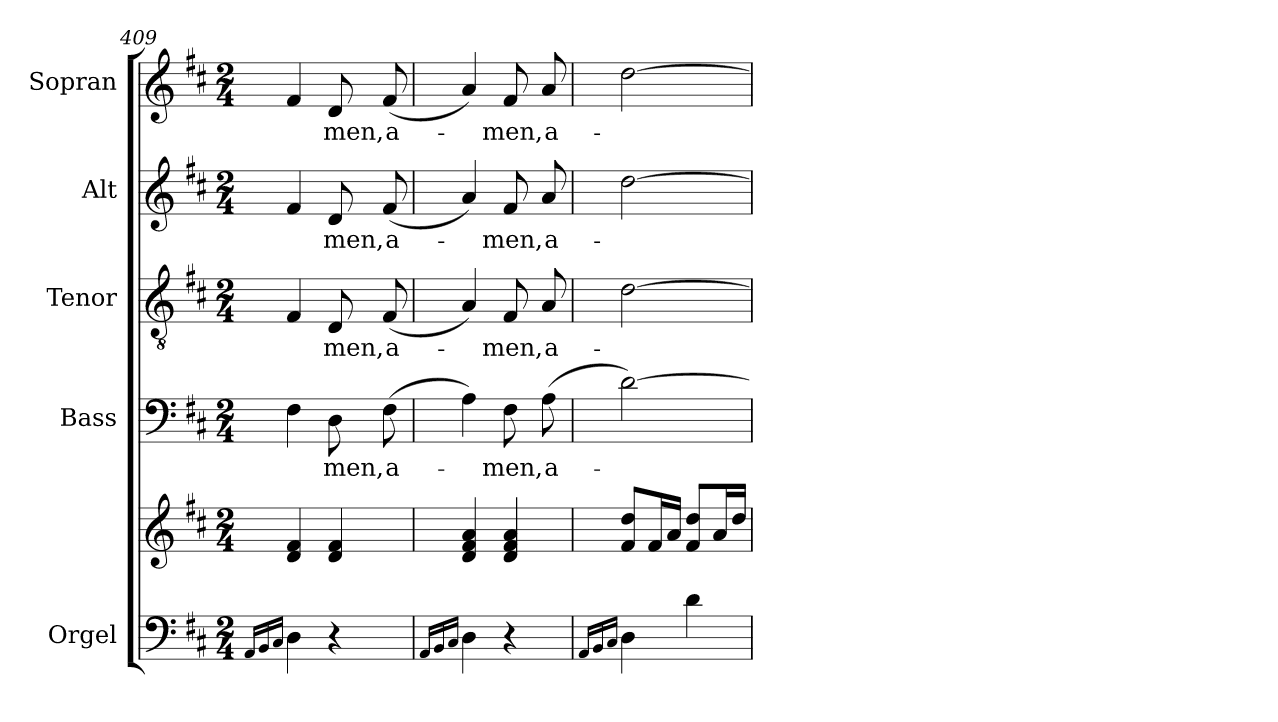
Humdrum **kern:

**kern	**kern	**kern	**text	**kern	**text	**kern	**text	**kern	**text
*part5	*part5	*part4	*part4	*part3	*part3	*part2	*part2	*part1	*part1
*staff6	*staff5	*staff4	*staff4	*staff3	*staff3	*staff2	*staff2	*staff1	*staff1
*I"Orgel	*	*I"Bass	*	*I"Tenor	*	*I"Alt	*	*I"Sopran	*
*I'Org.	*	*I'B.	*	*I'T.	*	*I'A.	*	*I'S.	*
*clefF4	*clefG2	*clefF4	*	*clefGv2	*	*clefG2	*	*clefG2	*
*k[f#c#]	*k[f#c#]	*k[f#c#]	*	*k[f#c#]	*	*k[f#c#]	*	*k[f#c#]	*
*D:	*D:	*D:	*	*D:	*	*D:	*	*D:	*
*M2/4	*M2/4	*M2/4	*	*M2/4	*	*M2/4	*	*M2/4	*
=409	=409	=409	=409	=409	=409	=409	=409	=409	=409
16qAA/LL	.	.	.	.	.	.	.	.	.
16qBB/	.	.	.	.	.	.	.	.	.
16qC#/JJ	.	.	.	.	.	.	.	.	.
4D\	4d/ 4f#/	4F#\	.	4F#/	.	4f#/	.	4f#/	.
!	!	!	!LO:LY:b	!	!LO:LY:b	!	!LO:LY:b	!	!LO:LY:b
4r	4d/ 4f#/	8D\	-men,	8D/	-men,	8d/	-men,	8d/	-men,
!	!	!	!LO:LY:b	!	!LO:LY:b	!	!LO:LY:b	!	!LO:LY:b
.	.	(>8F#\	a-	(<8F#/	a-	(<8f#/	a-	(<8f#/	a-
=410	=410	=410	=410	=410	=410	=410	=410	=410	=410
16qAA/LL	.	.	.	.	.	.	.	.	.
16qBB/	.	.	.	.	.	.	.	.	.
16qC#/JJ	.	.	.	.	.	.	.	.	.
4D\	4d/ 4f#/ 4a/	4A\)	.	4A/)	.	4a/)	.	4a/)	.
!	!	!	!LO:LY:b	!	!LO:LY:b	!	!LO:LY:b	!	!LO:LY:b
4r	4d/ 4f#/ 4a/	8F#\	-men,	8F#/	-men,	8f#/	-men,	8f#/	-men,
!	!	!	!LO:LY:b	!	!LO:LY:b	!	!LO:LY:b	!	!LO:LY:b
.	.	(>8A\	a-	8A/	a-	8a/	a-	8a/	a-
=411	=411	=411	=411	=411	=411	=411	=411	=411	=411
16qAA/LL	.	.	.	.	.	.	.	.	.
16qBB/	.	.	.	.	.	.	.	.	.
16qC#/JJ	.	.	.	.	.	.	.	.	.
4D\	8f#/ 8dd/L	[2d\)	.	[2d\	.	[2dd\	.	[2dd\	.
.	16f#/L	.	.	.	.	.	.	.	.
.	16a/JJ	.	.	.	.	.	.	.	.
4d\	8f#/ 8dd/L	.	.	.	.	.	.	.	.
.	16a/L	.	.	.	.	.	.	.	.
.	16dd/JJ	.	.	.	.	.	.	.	.
=	=	=	=	=	=	=	=	=	=
*-	*-	*-	*-	*-	*-	*-	*-	*-	*-
